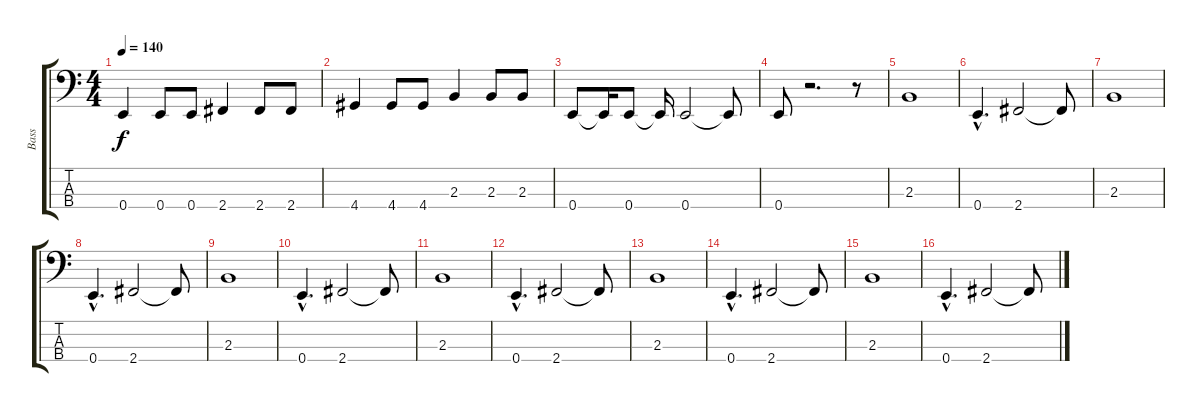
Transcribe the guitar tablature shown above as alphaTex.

\track ("Bass" "Bass") {instrument electricbasspick}
\staff {score tabs}
\tuning (G2 D2 A1 E1) {hide}
\ts (4 4)
\tempo 140
\clef f4
\ks c
0.4.4{dy f} 0.4.8 0.4.8 2.4.4 2.4.8 2.4.8 |
4.4.4 4.4.8 4.4.8 2.3.4 2.3.8 2.3.8 |
0.4.8 0.4{t}.16 0.4.8 0.4{t}.16 0.4.2 0.4{t}.8 |
0.4.8 r.2{d} r.8 |
2.3.1 |
0.4{hac}.4{d} 2.4.2 2.4{t}.8 |
2.3.1 |
0.4{hac}.4{d} 2.4.2 2.4{t}.8 |
2.3.1 |
0.4{hac}.4{d} 2.4.2 2.4{t}.8 |
2.3.1 |
0.4{hac}.4{d} 2.4.2 2.4{t}.8 |
2.3.1 |
0.4{hac}.4{d} 2.4.2 2.4{t}.8 |
2.3.1 |
0.4{hac}.4{d} 2.4.2 2.4{t}.8
